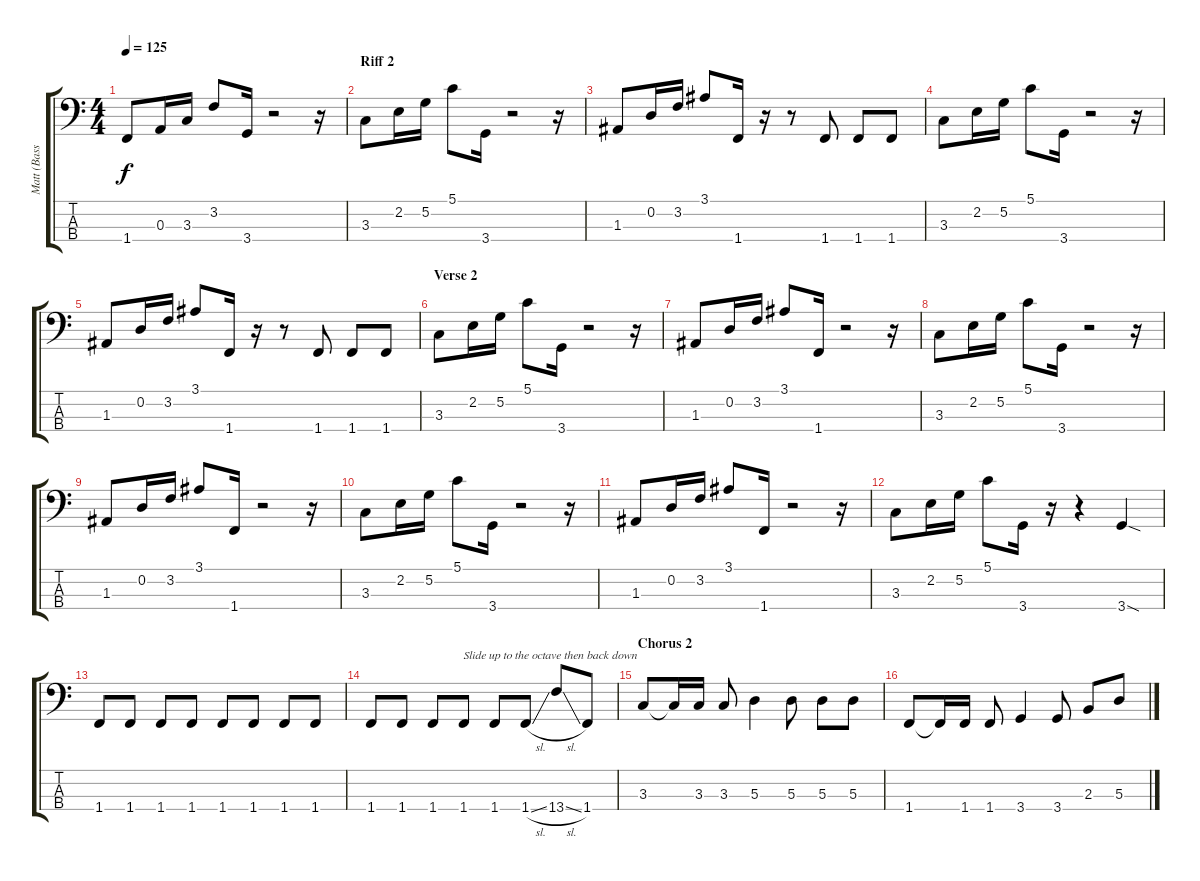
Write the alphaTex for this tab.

\track ("Matt (Bass)" "Matt (Bass") {instrument electricbasspick}
\staff {score tabs}
\tuning (G2 D2 A1 E1) {hide}
\ts (4 4)
\tempo 125
\clef f4
\ks c
1.4.8{dy f} 0.3.16 3.3.16 3.2.8 3.4.16 r.2 r.16 |
\section ("" "Riff 2")
3.3.8 2.2.16 5.2.16 5.1.8 3.4.16 r.2 r.16 |
1.3.8 0.2.16 3.2.16 3.1.8 1.4.16 r.16 r.8 1.4.8 1.4.8 1.4.8 |
3.3.8 2.2.16 5.2.16 5.1.8 3.4.16 r.2 r.16 |
1.3.8 0.2.16 3.2.16 3.1.8 1.4.16 r.16 r.8 1.4.8 1.4.8 1.4.8 |
\section ("" "Verse 2")
3.3.8 2.2.16 5.2.16 5.1.8 3.4.16 r.2 r.16 |
1.3.8 0.2.16 3.2.16 3.1.8 1.4.16 r.2 r.16 |
3.3.8 2.2.16 5.2.16 5.1.8 3.4.16 r.2 r.16 |
1.3.8 0.2.16 3.2.16 3.1.8 1.4.16 r.2 r.16 |
3.3.8 2.2.16 5.2.16 5.1.8 3.4.16 r.2 r.16 |
1.3.8 0.2.16 3.2.16 3.1.8 1.4.16 r.2 r.16 |
3.3.8 2.2.16 5.2.16 5.1.8 3.4.16 r.16 r.4 3.4{sod}.4 |
1.4.8 1.4.8 1.4.8 1.4.8 1.4.8 1.4.8 1.4.8 1.4.8 |
1.4.8 1.4.8 1.4.8 1.4.8{txt "Slide up to the octave then back down"} 1.4.8 1.4{sl}.8 13.4{sl}.8 1.4.8 |
\section ("" "Chorus 2")
3.3.8 3.3{t}.16 3.3.16 3.3.8 5.3.4 5.3.8 5.3.8 5.3.8 |
1.4.8 1.4{t}.16 1.4.16 1.4.8 3.4.4 3.4.8 2.3.8 5.3.8
